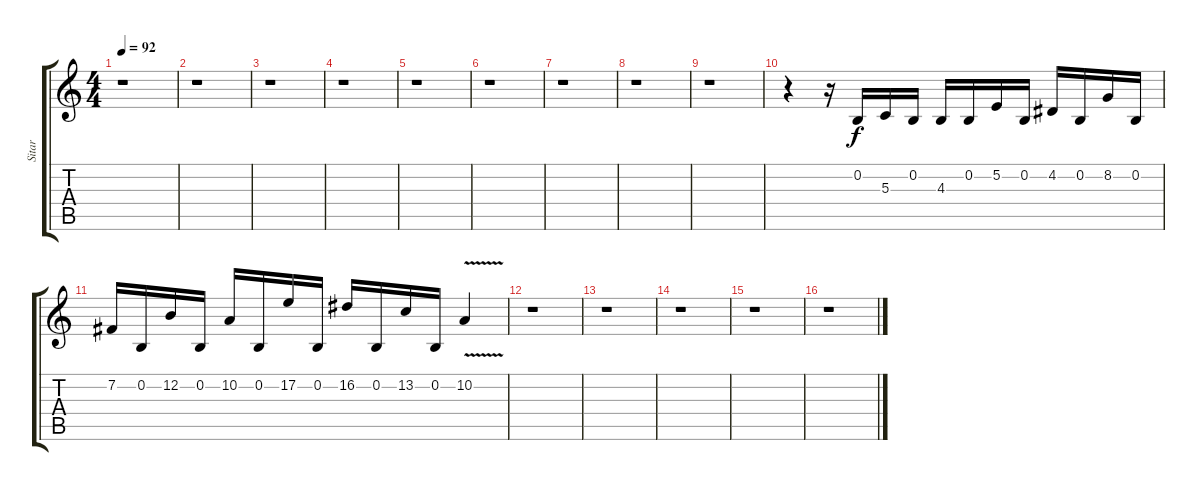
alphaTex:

\track ("Sitar" "Sitar") {instrument sitar}
\staff {score tabs}
\tuning (E4 B3 G3 D3 A2 E2) {hide}
\ts (4 4)
\tempo 92
\clef g2
\ks c
r.1{dy f} |
r.1 |
r.1 |
r.1 |
r.1 |
r.1 |
r.1 |
r.1 |
r.1 |
r.4 r.16 0.2.16 5.3.16 0.2.16 4.3.16 0.2.16 5.2.16 0.2.16 4.2.16 0.2.16 8.2.16 0.2.16 |
7.2.16 0.2.16 12.2.16 0.2.16 10.2.16 0.2.16 17.2.16 0.2.16 16.2.16 0.2.16 13.2.16 0.2.16 10.2{v}.4 |
r.1 |
r.1 |
r.1 |
r.1 |
r.1
